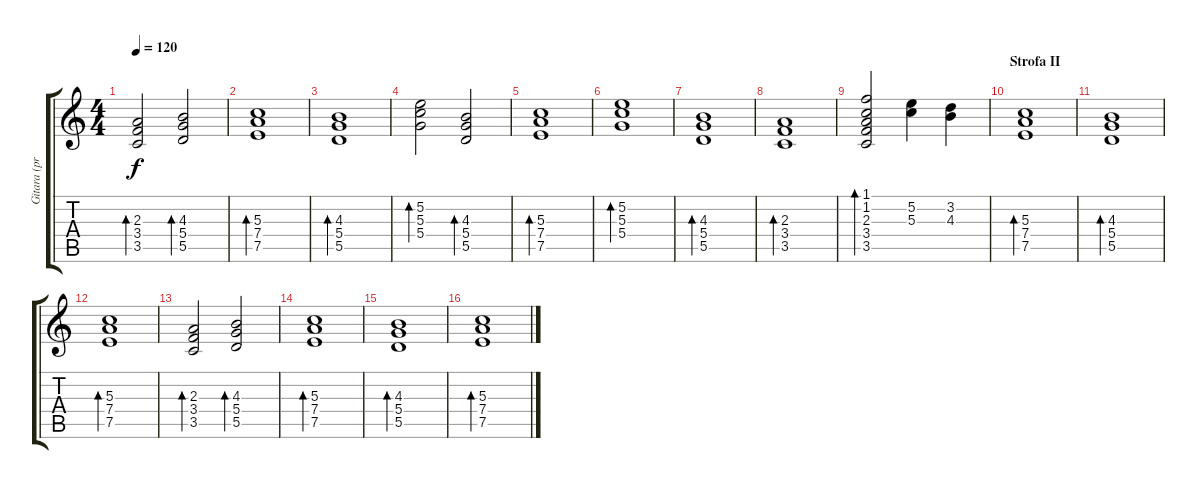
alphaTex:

\track ("Gitara (pratnja)" "Gitara (pr") {instrument acousticguitarsteel}
\staff {score tabs}
\tuning (E4 B3 G3 D3 A2 E2) {hide}
\ts (4 4)
\tempo 120
\clef g2
\ks c
(2.3 3.4 3.5).2{bd 60 dy f} (4.3 5.4 5.5).2{bd 60} |
(5.3 7.4 7.5).1{bd 60} |
(4.3 5.4 5.5).1{bd 60} |
(5.2 5.3 5.4).2{bd 60} (4.3 5.4 5.5).2{bd 60} |
(5.3 7.4 7.5).1{bd 60} |
(5.2 5.3 5.4).1{bd 60} |
(4.3 5.4 5.5).1{bd 60} |
(2.3 3.4 3.5).1{bd 60} |
(1.1 1.2 2.3 3.4 3.5).2{bd 60} (5.2 5.3).4 (3.2 4.3).4 |
\section ("" "Strofa II")
(5.3 7.4 7.5).1{bd 60} |
(4.3 5.4 5.5).1{bd 60} |
(5.3 7.4 7.5).1{bd 60} |
(2.3 3.4 3.5).2{bd 60} (4.3 5.4 5.5).2{bd 60} |
(5.3 7.4 7.5).1{bd 60} |
(4.3 5.4 5.5).1{bd 60} |
(5.3 7.4 7.5).1{bd 60}
